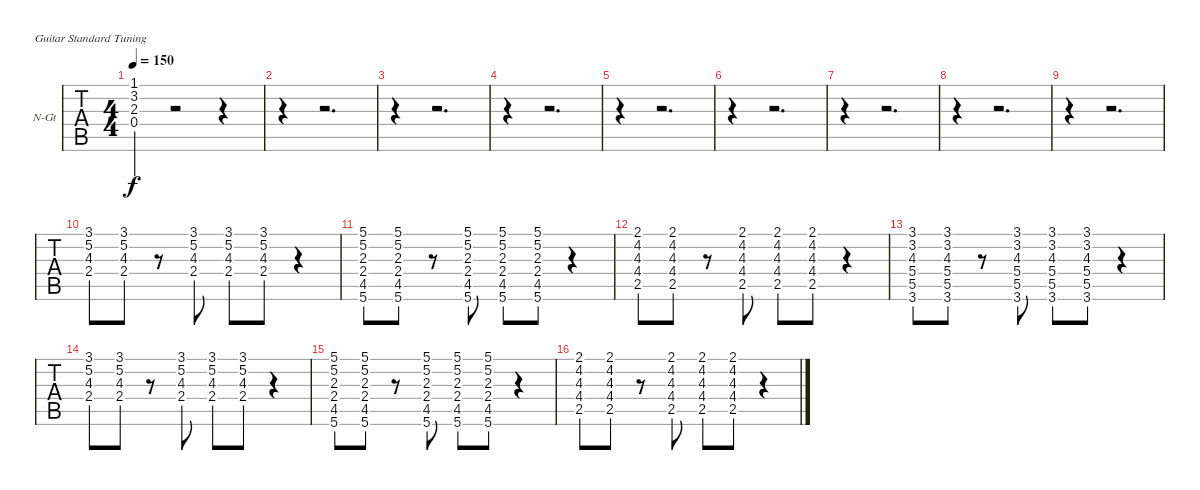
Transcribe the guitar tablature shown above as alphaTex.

\bracketExtendMode groupsimilarinstruments
\firstSystemTrackNameOrientation horizontal
\otherSystemsTrackNameOrientation horizontal
\track ("Guitar" "N-Gt") {instrument acousticguitarnylon}
\staff {tabs}
\tuning (E4 B3 G3 D3 A2 E2)
\ts (4 4)
\tempo 150
\clef g2
\ks c
(1.1 3.2 2.3 0.4).4{dy f} r.2 r.4 |
r.4 r.2{d} |
r.4 r.2{d} |
r.4 r.2{d} |
r.4 r.2{d} |
r.4 r.2{d} |
r.4 r.2{d} |
r.4 r.2{d} |
r.4 r.2{d} |
(3.1 5.2 4.3 2.4).8 (3.1 5.2 4.3 2.4).8 r.8 (3.1 5.2 4.3 2.4).8 (3.1 5.2 4.3 2.4).8 (3.1 5.2 4.3 2.4).8 r.4 |
(5.1 5.2 2.3 2.4 4.5 5.6).8 (5.1 5.2 2.3 2.4 4.5 5.6).8 r.8 (5.1 5.2 2.3 2.4 4.5 5.6).8 (5.1 5.2 2.3 2.4 4.5 5.6).8 (5.1 5.2 2.3 2.4 4.5 5.6).8 r.4 |
(2.1 4.2 4.3 4.4 2.5).8 (2.1 4.2 4.3 4.4 2.5).8 r.8 (2.1 4.2 4.3 4.4 2.5).8 (2.1 4.2 4.3 4.4 2.5).8 (2.1 4.2 4.3 4.4 2.5).8 r.4 |
(3.1 3.2 4.3 5.4 5.5 3.6).8 (3.1 3.2 4.3 5.4 5.5 3.6).8 r.8 (3.1 3.2 4.3 5.4 5.5 3.6).8 (3.1 3.2 4.3 5.4 5.5 3.6).8 (3.1 3.2 4.3 5.4 5.5 3.6).8 r.4 |
(3.1 5.2 4.3 2.4).8 (3.1 5.2 4.3 2.4).8 r.8 (3.1 5.2 4.3 2.4).8 (3.1 5.2 4.3 2.4).8 (3.1 5.2 4.3 2.4).8 r.4 |
(5.1 5.2 2.3 2.4 4.5 5.6).8 (5.1 5.2 2.3 2.4 4.5 5.6).8 r.8 (5.1 5.2 2.3 2.4 4.5 5.6).8 (5.1 5.2 2.3 2.4 4.5 5.6).8 (5.1 5.2 2.3 2.4 4.5 5.6).8 r.4 |
(2.1 4.2 4.3 4.4 2.5).8 (2.1 4.2 4.3 4.4 2.5).8 r.8 (2.1 4.2 4.3 4.4 2.5).8 (2.1 4.2 4.3 4.4 2.5).8 (2.1 4.2 4.3 4.4 2.5).8 r.4
